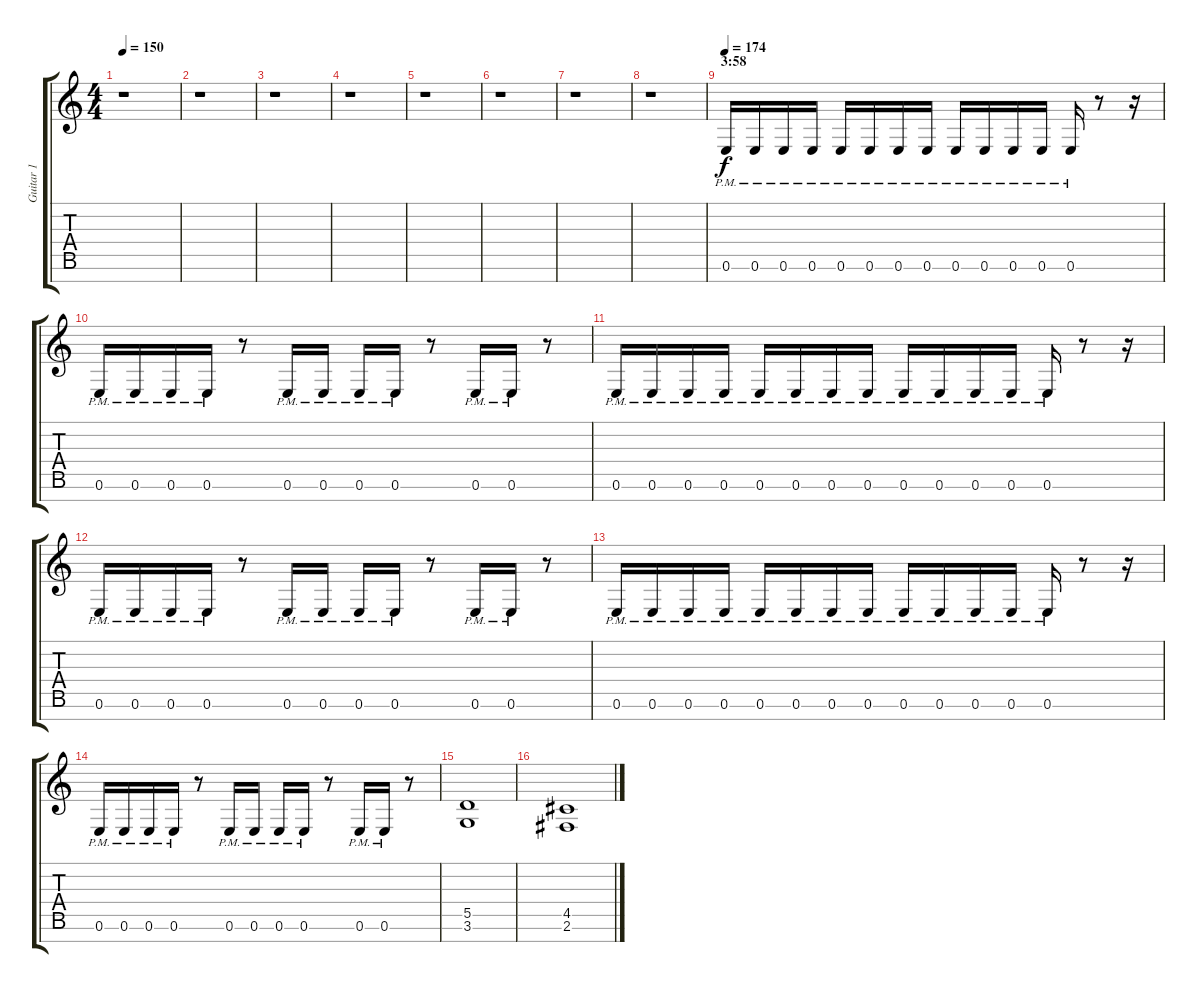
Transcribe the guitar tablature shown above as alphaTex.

\track ("Guitar 1" "Guitar 1") {instrument distortionguitar}
\staff {score tabs}
\tuning (E4 B3 G3 D3 A2 E2 B1) {hide}
\ts (4 4)
\tempo 150
\clef g2
\ks c
r.1{dy f} |
r.1 |
r.1 |
r.1 |
r.1 |
r.1 |
r.1 |
r.1{volume 13} |
\section ("" "3:58")
\tempo 174
0.6{pm}.16 0.6{pm}.16 0.6{pm}.16 0.6{pm}.16 0.6{pm}.16 0.6{pm}.16 0.6{pm}.16 0.6{pm}.16 0.6{pm}.16 0.6{pm}.16 0.6{pm}.16 0.6{pm}.16 0.6{pm}.16 r.8 r.16 |
0.6{pm}.16 0.6{pm}.16 0.6{pm}.16 0.6{pm}.16 r.8 0.6{pm}.16 0.6{pm}.16 0.6{pm}.16 0.6{pm}.16 r.8 0.6{pm}.16 0.6{pm}.16 r.8 |
0.6{pm}.16 0.6{pm}.16 0.6{pm}.16 0.6{pm}.16 0.6{pm}.16 0.6{pm}.16 0.6{pm}.16 0.6{pm}.16 0.6{pm}.16 0.6{pm}.16 0.6{pm}.16 0.6{pm}.16 0.6{pm}.16 r.8 r.16 |
0.6{pm}.16 0.6{pm}.16 0.6{pm}.16 0.6{pm}.16 r.8 0.6{pm}.16 0.6{pm}.16 0.6{pm}.16 0.6{pm}.16 r.8 0.6{pm}.16 0.6{pm}.16 r.8 |
0.6{pm}.16 0.6{pm}.16 0.6{pm}.16 0.6{pm}.16 0.6{pm}.16 0.6{pm}.16 0.6{pm}.16 0.6{pm}.16 0.6{pm}.16 0.6{pm}.16 0.6{pm}.16 0.6{pm}.16 0.6{pm}.16 r.8 r.16 |
0.6{pm}.16 0.6{pm}.16 0.6{pm}.16 0.6{pm}.16 r.8 0.6{pm}.16 0.6{pm}.16 0.6{pm}.16 0.6{pm}.16 r.8 0.6{pm}.16 0.6{pm}.16 r.8 |
(5.5 3.6).1 |
(4.5 2.6).1
